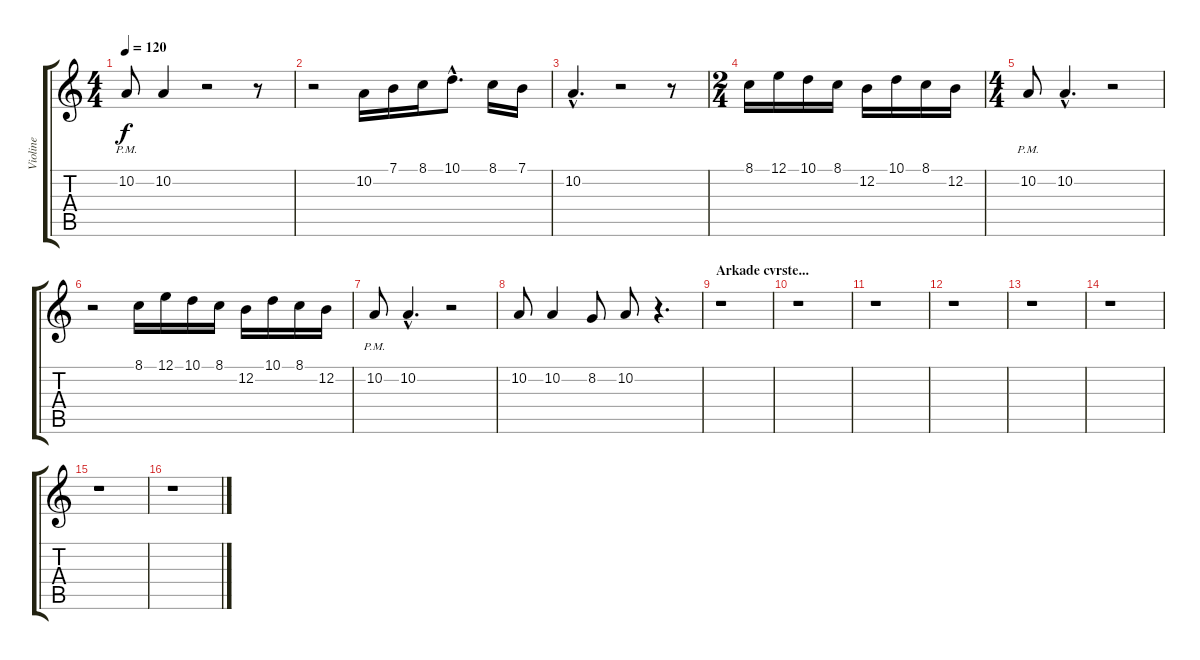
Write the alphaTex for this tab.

\track ("Violine" "Violine") {instrument violin}
\staff {score tabs}
\tuning (E4 B3 G3 D3 A2 E2) {hide}
\ts (4 4)
\tempo 120
\clef g2
\ks c
10.2{pm}.8{dy f} 10.2.4 r.2 r.8 |
r.2 10.2.16 7.1.16 8.1.16 10.1{hac}.8{d} 8.1.16 7.1.16 |
10.2{hac}.4{d} r.2 r.8 |
\ts (2 4)
8.1.16 12.1.16 10.1.16 8.1.16 12.2.16 10.1.16 8.1.16 12.2.16 |
\ts (4 4)
10.2{pm}.8 10.2{hac}.4{d} r.2 |
r.2 8.1.16 12.1.16 10.1.16 8.1.16 12.2.16 10.1.16 8.1.16 12.2.16 |
10.2{pm}.8 10.2{hac}.4{d} r.2 |
10.2.8 10.2.4 8.2.8 10.2.8 r.4{d} |
\section ("" "Arkade cvrste...")
r.1 |
r.1 |
r.1 |
r.1 |
r.1 |
r.1 |
r.1 |
r.1
